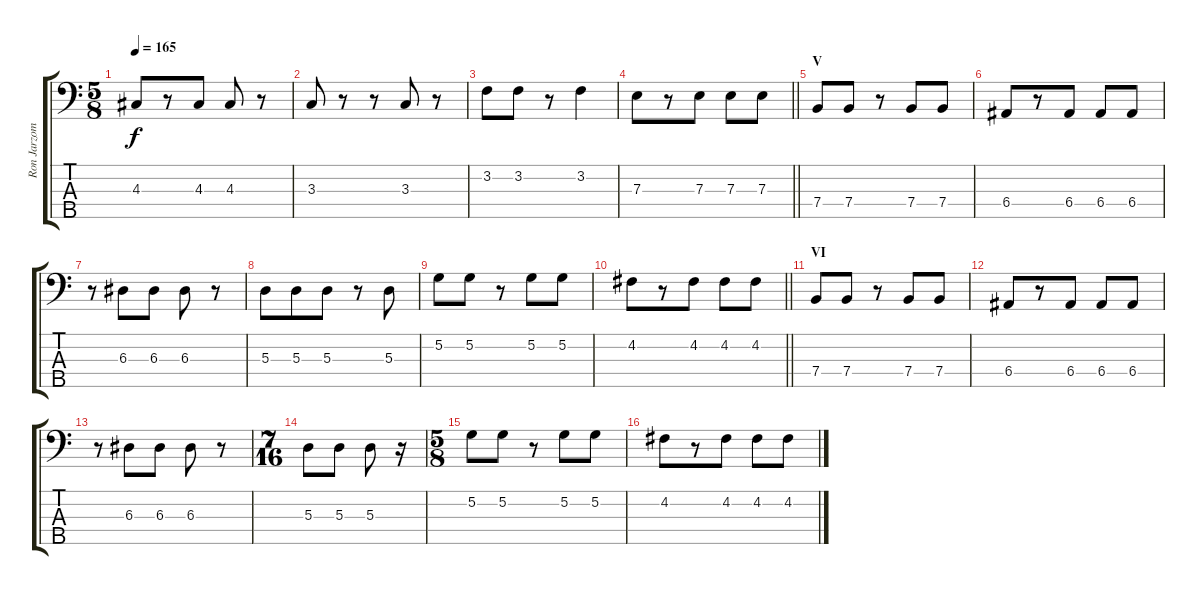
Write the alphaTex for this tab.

\track ("Ron Jarzombek" "Ron Jarzom") {instrument electricbassfinger}
\staff {score tabs}
\tuning (G2 D2 A1 E1 B0) {hide}
\ts (5 8)
\tempo 165
\clef f4
\ks c
4.3.8{dy f} r.8 4.3.8 4.3.8 r.8 |
3.3.8 r.8 r.8 3.3.8 r.8 |
3.2.8 3.2.8 r.8 3.2.4 |
\barLineRight lightlight
7.3.8 r.8 7.3.8 7.3.8 7.3.8 |
\section ("" "V")
7.4.8 7.4.8 r.8 7.4.8 7.4.8 |
6.4.8 r.8 6.4.8 6.4.8 6.4.8 |
r.8 6.3.8 6.3.8 6.3.8 r.8 |
5.3.8 5.3.8 5.3.8 r.8 5.3.8 |
5.2.8 5.2.8 r.8 5.2.8 5.2.8 |
\barLineRight lightlight
4.2.8 r.8 4.2.8 4.2.8 4.2.8 |
\section ("" "VI")
7.4.8 7.4.8 r.8 7.4.8 7.4.8 |
6.4.8 r.8 6.4.8 6.4.8 6.4.8 |
r.8 6.3.8 6.3.8 6.3.8 r.8 |
\ts (7 16)
5.3.8 5.3.8 5.3.8 r.16 |
\ts (5 8)
5.2.8 5.2.8 r.8 5.2.8 5.2.8 |
4.2.8 r.8 4.2.8 4.2.8 4.2.8
